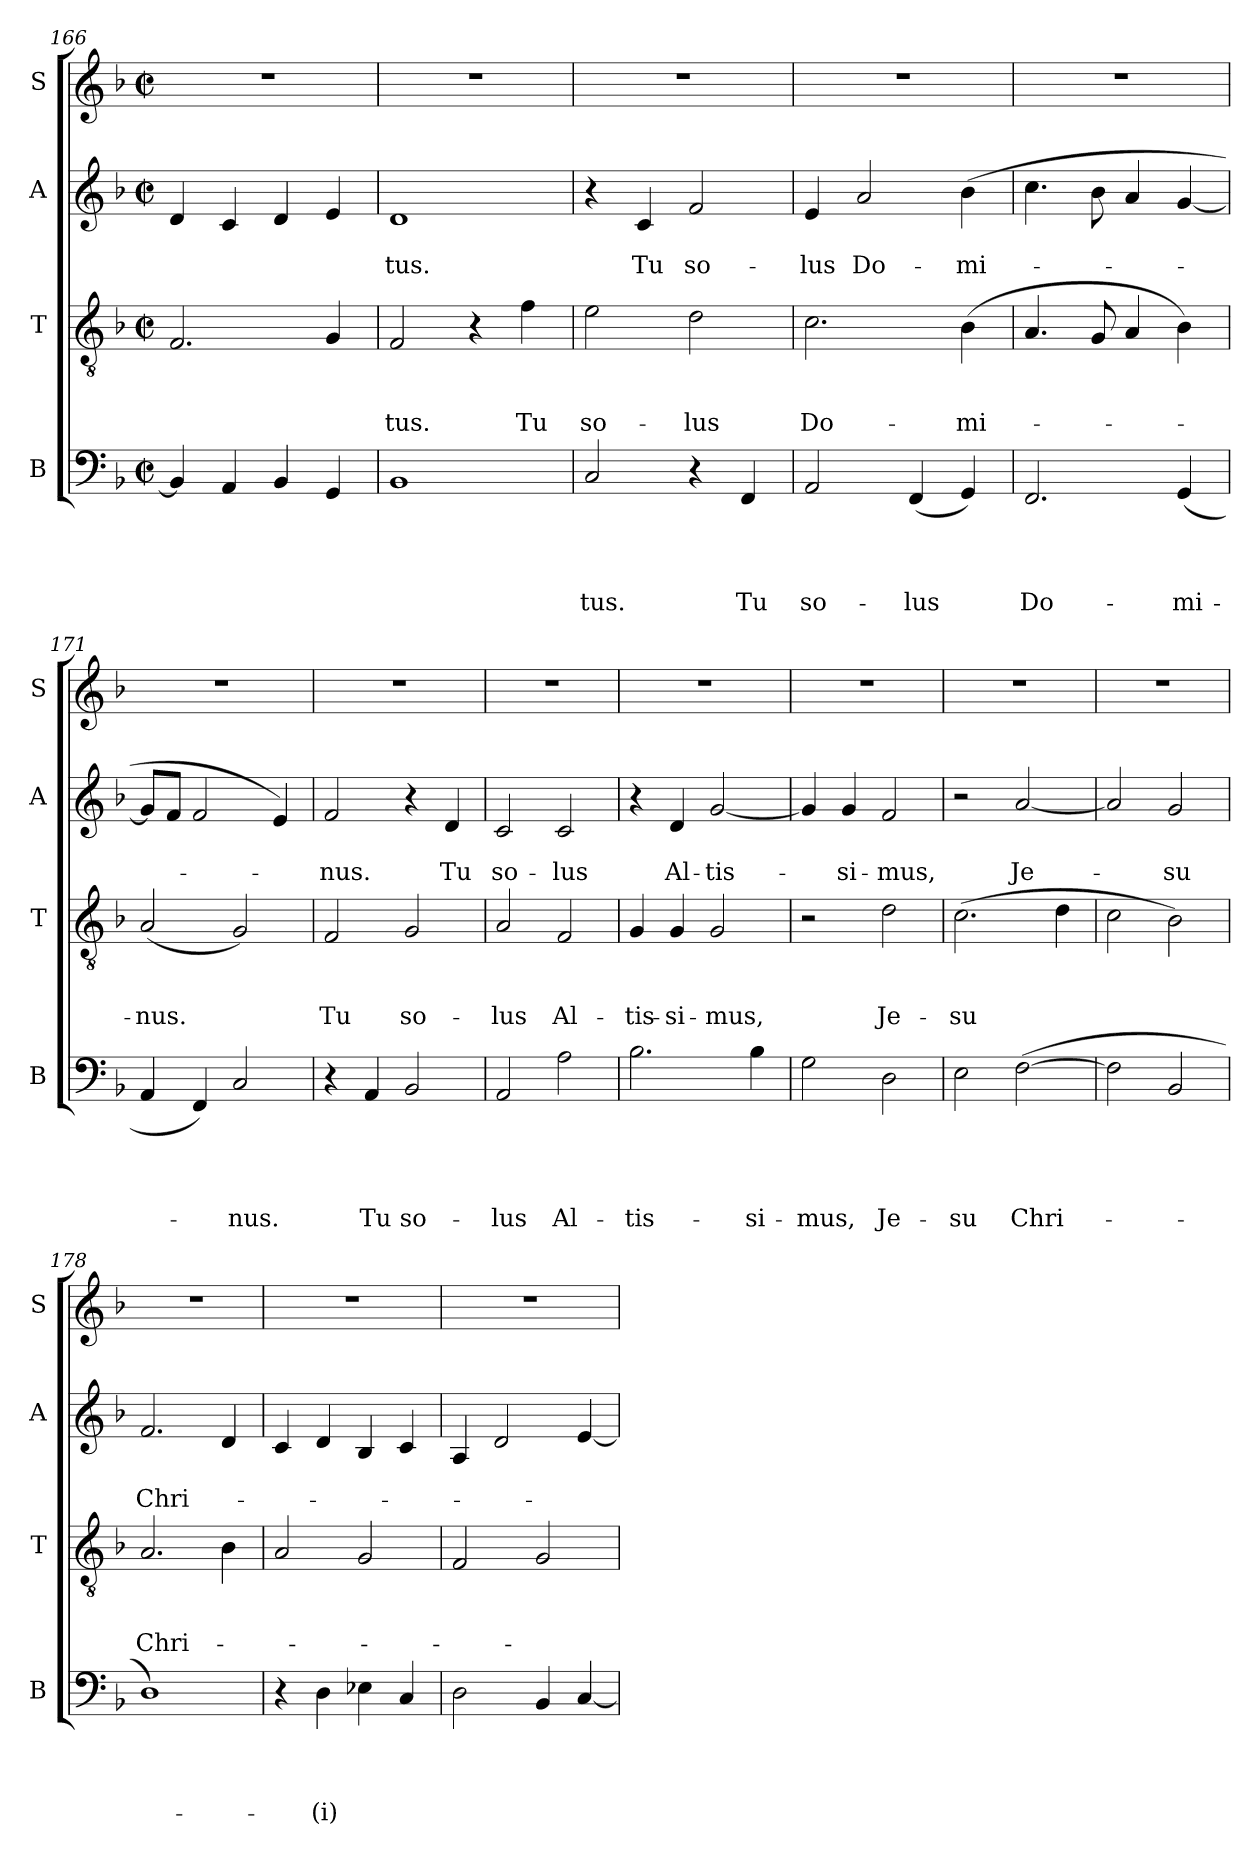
**kern	**text	**text	**text	**text	**kern	**text	**text	**text	**kern	**text	**text	**kern
*part4	*part4	*part4	*part4	*part4	*part3	*part3	*part3	*part3	*part2	*part2	*part2	*part1
*staff4	*staff4	*staff4	*staff4	*staff4	*staff3	*staff3	*staff3	*staff3	*staff2	*staff2	*staff2	*staff1
*I"B	*	*	*	*	*I"T	*	*	*	*I"A	*	*	*I"S
*I'B	*	*	*	*	*I'T	*	*	*	*I'A	*	*	*I'S
!!LO:LB:g=z
*clefF4	*	*	*	*	*clefGv2	*	*	*	*clefG2	*	*	*clefG2
*k[b-]	*	*	*	*	*k[b-]	*	*	*	*k[b-]	*	*	*k[b-]
*F:	*	*	*	*	*F:	*	*	*	*F:	*	*	*F:
*M2/2	*	*	*	*	*M2/2	*	*	*	*M2/2	*	*	*M2/2
*met(c|)	*	*	*	*	*met(c|)	*	*	*	*met(c|)	*	*	*met(c|)
=166	=166	=166	=166	=166	=166	=166	=166	=166	=166	=166	=166	=166
4BB-/]	.	.	.	.	2.F/	.	.	.	4d/	.	.	1r
4AA/	.	.	.	.	.	.	.	.	4c/	.	.	.
4BB-/	.	.	.	.	.	.	.	.	4d/	.	.	.
4GG/	.	.	.	.	4G/	.	.	.	4e/	.	.	.
=167	=167	=167	=167	=167	=167	=167	=167	=167	=167	=167	=167	=167
!	!	!	!	!	!	!	!	!LO:LY:b	!	!	!LO:LY:b	!
1BB-	.	.	.	.	2F/	.	.	-tus.	1d	.	-tus.	1r
.	.	.	.	.	4r	.	.	.	.	.	.	.
!	!	!	!	!	!	!	!	!LO:LY:b	!	!	!	!
.	.	.	.	.	4f\	.	.	Tu	.	.	.	.
=168	=168	=168	=168	=168	=168	=168	=168	=168	=168	=168	=168	=168
!	!	!	!	!LO:LY:b	!	!	!	!LO:LY:b	!	!	!	!
2C/	.	.	.	-tus.	2e\	.	.	so-	4r	.	.	1r
!	!	!	!	!	!	!	!	!	!	!	!LO:LY:b	!
.	.	.	.	.	.	.	.	.	4c/	.	Tu	.
!	!	!	!	!	!	!	!	!LO:LY:b	!	!	!LO:LY:b	!
4r	.	.	.	.	2d\	.	.	-lus	2f/	.	so-	.
!	!	!	!	!LO:LY:b	!	!	!	!	!	!	!	!
4FF/	.	.	.	Tu	.	.	.	.	.	.	.	.
=169	=169	=169	=169	=169	=169	=169	=169	=169	=169	=169	=169	=169
!	!	!	!	!LO:LY:b	!	!	!	!LO:LY:b	!	!	!LO:LY:b	!
2AA/	.	.	.	so-	2.c\	.	.	Do-	4e/	.	-lus	1r
!	!	!	!	!	!	!	!	!	!	!	!LO:LY:b	!
.	.	.	.	.	.	.	.	.	2a/	.	Do-	.
!	!	!	!	!LO:LY:b	!	!	!	!	!	!	!	!
(<4FF/	.	.	.	-lus	.	.	.	.	.	.	.	.
!	!	!	!	!	!	!	!	!LO:LY:b	!	!	!LO:LY:b	!
4GG/)	.	.	.	.	(>4B-\	.	.	-mi-	(>4b-\	.	-mi-	.
=170	=170	=170	=170	=170	=170	=170	=170	=170	=170	=170	=170	=170
!	!	!	!	!LO:LY:b	!	!	!	!	!	!	!	!
2.FF/	.	.	.	Do-	4.A/	.	.	.	4.cc\	.	.	1r
.	.	.	.	.	8G/	.	.	.	8b-\	.	.	.
.	.	.	.	.	4A/	.	.	.	4a/	.	.	.
!	!	!	!	!LO:LY:b	!	!	!	!	!	!	!	!
(<4GG/	.	.	.	-mi-	4B-\)	.	.	.	[<4g/	.	.	.
=171	=171	=171	=171	=171	=171	=171	=171	=171	=171	=171	=171	=171
!	!	!	!	!	!	!	!	!LO:LY:b	!	!	!	!
4AA/	.	.	.	.	(<2A/	.	.	-nus.	8g/L]	.	.	1r
.	.	.	.	.	.	.	.	.	8f/J	.	.	.
4FF/)	.	.	.	.	.	.	.	.	2f/	.	.	.
!	!	!	!	!LO:LY:b	!	!	!	!	!	!	!	!
2C/	.	.	.	-nus.	2G/)	.	.	.	.	.	.	.
.	.	.	.	.	.	.	.	.	4e/)	.	.	.
!!LO:PB:g=z
=172	=172	=172	=172	=172	=172	=172	=172	=172	=172	=172	=172	=172
!	!	!	!	!	!	!	!	!LO:LY:b	!	!	!LO:LY:b	!
4r	.	.	.	.	2F/	.	.	Tu	2f/	.	-nus.	1r
!	!	!	!	!LO:LY:b	!	!	!	!	!	!	!	!
4AA/	.	.	.	Tu	.	.	.	.	.	.	.	.
!	!	!	!	!LO:LY:b	!	!	!	!LO:LY:b	!	!	!	!
2BB-/	.	.	.	so-	2G/	.	.	so-	4r	.	.	.
!	!	!	!	!	!	!	!	!	!	!	!LO:LY:b	!
.	.	.	.	.	.	.	.	.	4d/	.	Tu	.
=173	=173	=173	=173	=173	=173	=173	=173	=173	=173	=173	=173	=173
!	!	!	!	!LO:LY:b	!	!	!	!LO:LY:b	!	!	!LO:LY:b	!
2AA/	.	.	.	-lus	2A/	.	.	-lus	2c/	.	so-	1r
!	!	!	!	!LO:LY:b	!	!	!	!LO:LY:b	!	!	!LO:LY:b	!
2A\	.	.	.	Al-	2F/	.	.	Al-	2c/	.	-lus	.
=174	=174	=174	=174	=174	=174	=174	=174	=174	=174	=174	=174	=174
!	!	!	!	!LO:LY:b	!	!	!	!LO:LY:b	!	!	!	!
2.B-\	.	.	.	-tis-	4G/	.	.	-tis-	4r	.	.	1r
!	!	!	!	!	!	!	!	!LO:LY:b	!	!	!LO:LY:b	!
.	.	.	.	.	4G/	.	.	-si-	4d/	.	Al-	.
!	!	!	!	!	!	!	!	!LO:LY:b	!	!	!LO:LY:b	!
.	.	.	.	.	2G/	.	.	-mus,	[<2g/	.	-tis-	.
!	!	!	!	!LO:LY:b	!	!	!	!	!	!	!	!
4B-\	.	.	.	-si-	.	.	.	.	.	.	.	.
=175	=175	=175	=175	=175	=175	=175	=175	=175	=175	=175	=175	=175
!	!	!	!	!LO:LY:b	!	!	!	!	!	!	!	!
2G\	.	.	.	-mus,	2r	.	.	.	4g/]	.	.	1r
!	!	!	!	!	!	!	!	!	!	!	!LO:LY:b	!
.	.	.	.	.	.	.	.	.	4g/	.	-si-	.
!	!	!	!	!LO:LY:b	!	!	!	!LO:LY:b	!	!	!LO:LY:b	!
2D\	.	.	.	Je-	2d\	.	.	Je-	2f/	.	-mus,	.
=176	=176	=176	=176	=176	=176	=176	=176	=176	=176	=176	=176	=176
!	!	!	!	!LO:LY:b	!	!	!	!LO:LY:b	!	!	!	!
2E\	.	.	.	-su	(>2.c\	.	.	-su	2r	.	.	1r
!	!	!	!	!LO:LY:b	!	!	!	!	!	!	!LO:LY:b	!
(>[>2F\	.	.	.	Chri-	.	.	.	.	[<2a/	.	Je-	.
.	.	.	.	.	4d\	.	.	.	.	.	.	.
=177	=177	=177	=177	=177	=177	=177	=177	=177	=177	=177	=177	=177
2F\]	.	.	.	.	2c\	.	.	.	2a/]	.	.	1r
!	!	!	!	!	!	!	!	!	!	!	!LO:LY:b	!
2BB-/	.	.	.	.	2B-\)	.	.	.	2g/	.	-su	.
!!LO:LB:g=z
=178	=178	=178	=178	=178	=178	=178	=178	=178	=178	=178	=178	=178
!	!	!	!	!	!	!	!	!LO:LY:b	!	!	!LO:LY:b	!
1D)	.	.	.	.	2.A/	.	.	Chri-	2.f/	.	Chri-	1r
.	.	.	.	.	4B-\	.	.	.	4d/	.	.	.
=179	=179	=179	=179	=179	=179	=179	=179	=179	=179	=179	=179	=179
4r	.	.	.	.	2A/	.	.	.	4c/	.	.	1r
!	!	!	!	!LO:LY:b	!	!	!	!	!	!	!	!
4D\	.	.	.	-(i)	.	.	.	.	4d/	.	.	.
4E-X\	.	.	.	.	2G/	.	.	.	4B-/	.	.	.
4C/	.	.	.	.	.	.	.	.	4c/	.	.	.
=180	=180	=180	=180	=180	=180	=180	=180	=180	=180	=180	=180	=180
2D\	.	.	.	.	2F/	.	.	.	4A/	.	.	1r
.	.	.	.	.	.	.	.	.	2d/	.	.	.
4BB-/	.	.	.	.	2G/	.	.	.	.	.	.	.
[<4C/	.	.	.	.	.	.	.	.	[<4e/	.	.	.
=	=	=	=	=	=	=	=	=	=	=	=	=
*-	*-	*-	*-	*-	*-	*-	*-	*-	*-	*-	*-	*-
